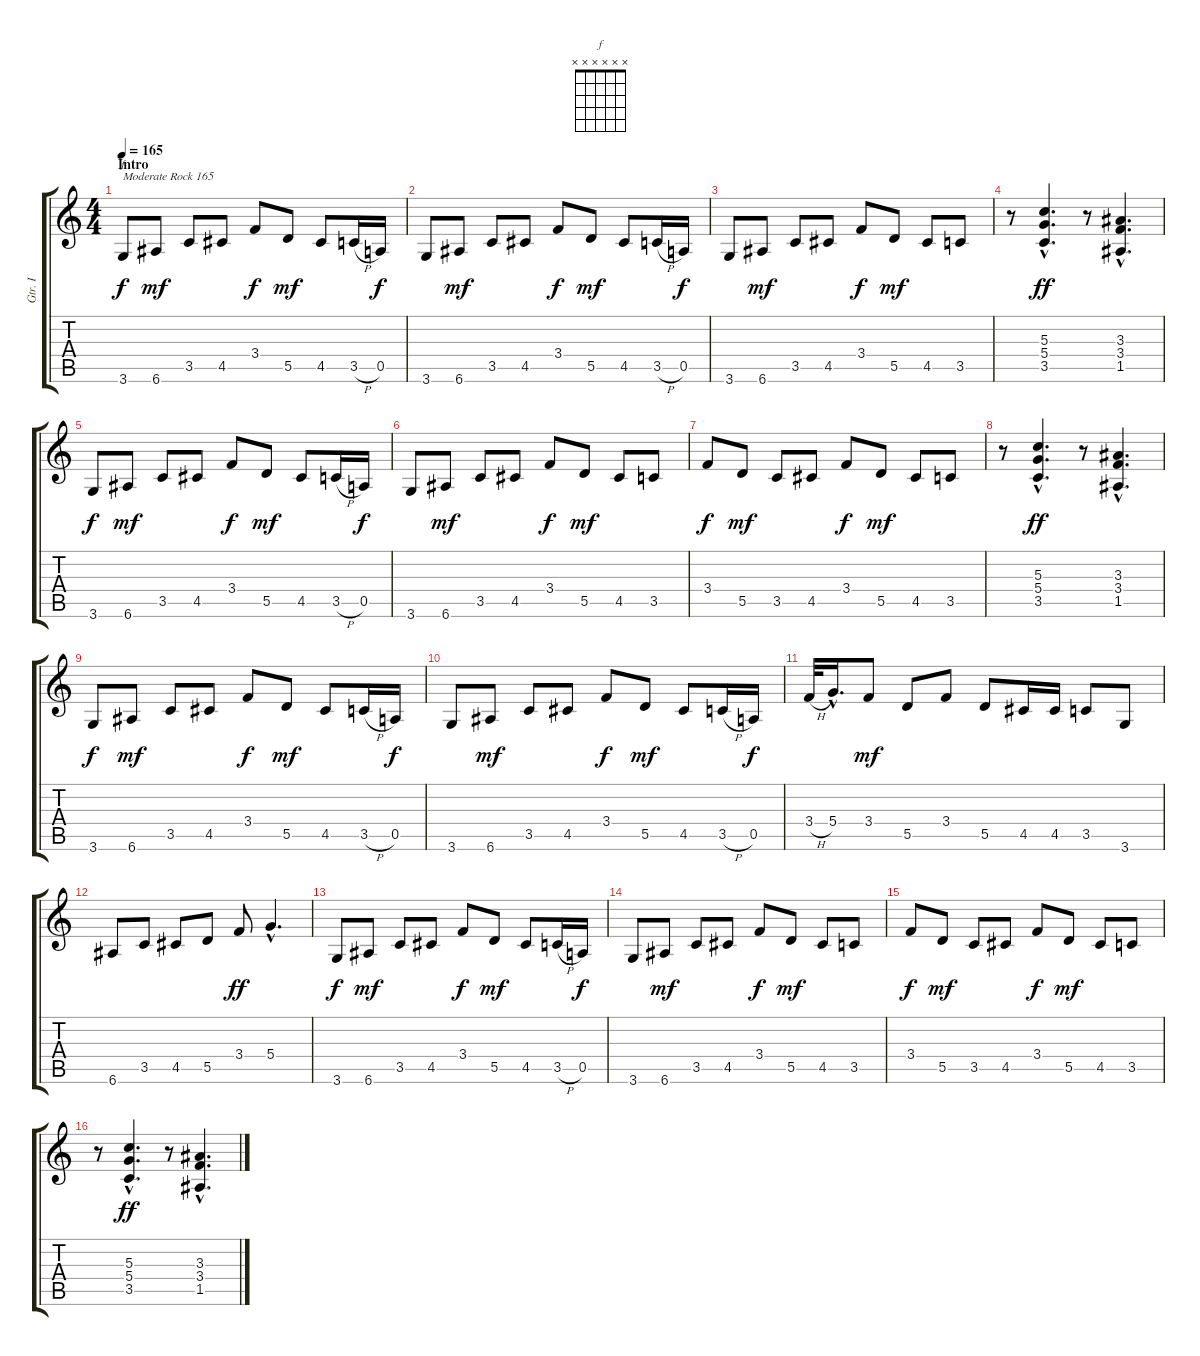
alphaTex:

\track ("Gtr. I" "Gtr. I") {instrument overdrivenguitar}
\staff {score tabs}
\tuning (E4 B3 G3 D3 A2 E2) {hide}
\chord ("f" x x x x x x) {firstfret 0}
\ts (4 4)
\section ("" "Intro")
\tempo 165
\clef g2
\ks c
3.6.8{ch "f" txt "Moderate Rock 165" dy f instrument overdrivenguitar} 6.6.8{dy mf} 3.5.8 4.5.8 3.4.8{dy f} 5.5.8{dy mf} 4.5.8 3.5{h}.16 0.5.16{dy f} |
3.6.8 6.6.8{dy mf} 3.5.8 4.5.8 3.4.8{dy f} 5.5.8{dy mf} 4.5.8 3.5{h}.16 0.5.16{dy f} |
3.6.8 6.6.8{dy mf} 3.5.8 4.5.8 3.4.8{dy f} 5.5.8{dy mf} 4.5.8 3.5.8 |
r.8 (5.3{hac} 5.4{hac} 3.5{hac}).4{d dy ff} r.8 (3.3{hac} 3.4{hac} 1.5{hac}).4{d} |
3.6.8{dy f} 6.6.8{dy mf} 3.5.8 4.5.8 3.4.8{dy f} 5.5.8{dy mf} 4.5.8 3.5{h}.16 0.5.16{dy f} |
3.6.8 6.6.8{dy mf} 3.5.8 4.5.8 3.4.8{dy f} 5.5.8{dy mf} 4.5.8 3.5.8 |
3.4.8{dy f} 5.5.8{dy mf} 3.5.8 4.5.8 3.4.8{dy f} 5.5.8{dy mf} 4.5.8 3.5.8 |
r.8 (5.3{hac} 5.4{hac} 3.5{hac}).4{d dy ff} r.8 (3.3{hac} 3.4{hac} 1.5{hac}).4{d} |
3.6.8{dy f} 6.6.8{dy mf} 3.5.8 4.5.8 3.4.8{dy f} 5.5.8{dy mf} 4.5.8 3.5{h}.16 0.5.16{dy f} |
3.6.8 6.6.8{dy mf} 3.5.8 4.5.8 3.4.8{dy f} 5.5.8{dy mf} 4.5.8 3.5{h}.16 0.5.16{dy f} |
3.4{h}.32 5.4{hac}.16{d} 3.4.8{dy mf} 5.5.8 3.4.8 5.5.8 4.5.16 4.5.16 3.5.8 3.6.8 |
6.6.8 3.5.8 4.5.8 5.5.8 3.4.8{dy ff} 5.4{hac}.4{d} |
3.6.8{dy f} 6.6.8{dy mf} 3.5.8 4.5.8 3.4.8{dy f} 5.5.8{dy mf} 4.5.8 3.5{h}.16 0.5.16{dy f} |
3.6.8 6.6.8{dy mf} 3.5.8 4.5.8 3.4.8{dy f} 5.5.8{dy mf} 4.5.8 3.5.8 |
3.4.8{dy f} 5.5.8{dy mf} 3.5.8 4.5.8 3.4.8{dy f} 5.5.8{dy mf} 4.5.8 3.5.8 |
r.8 (5.3{hac} 5.4{hac} 3.5{hac}).4{d dy ff} r.8 (3.3{hac} 3.4{hac} 1.5{hac}).4{d}
